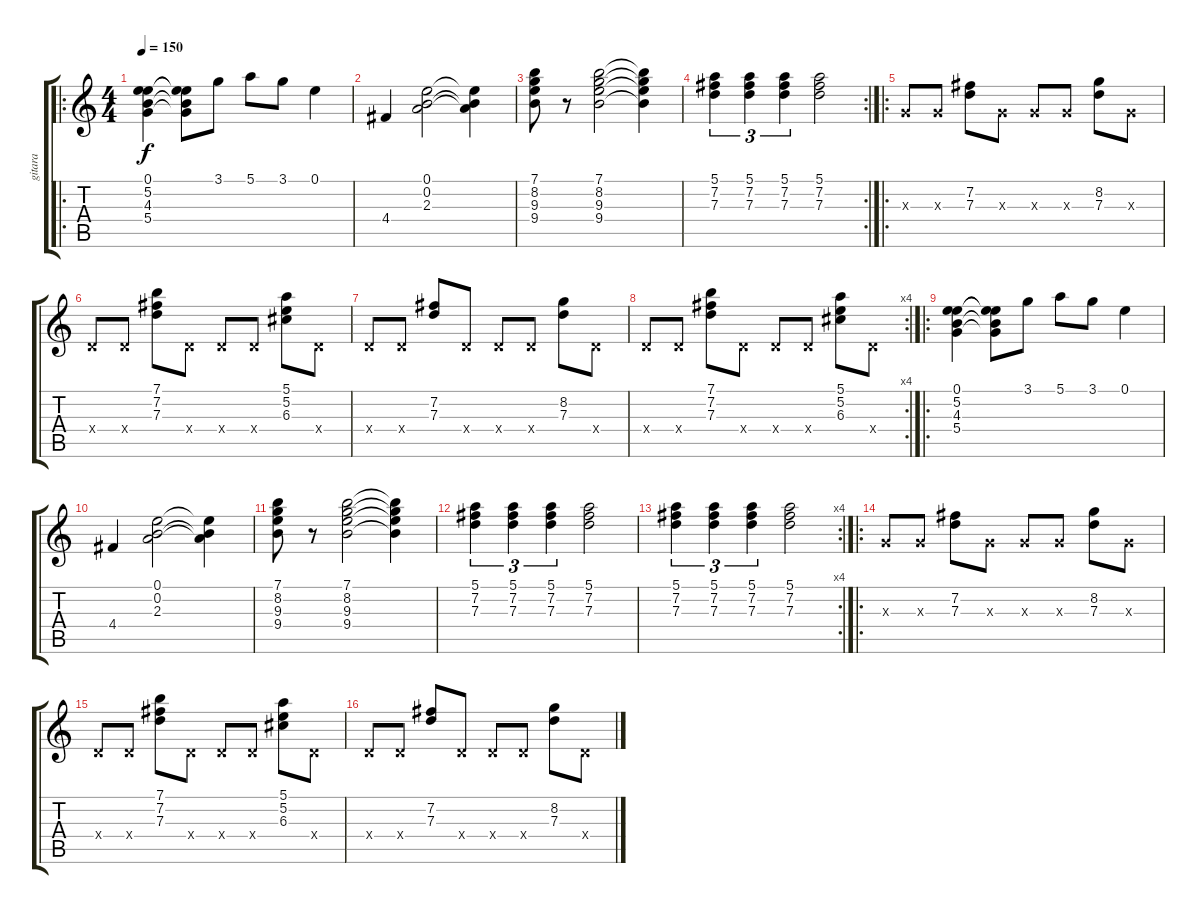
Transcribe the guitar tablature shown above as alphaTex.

\track ("gitara" "gitara") {instrument acousticguitarsteel}
\staff {score tabs}
\tuning (E4 B3 G3 D3 A2 E2) {hide}
\ro
\ts (4 4)
\tempo 150
\clef g2
\ks c
(0.1 5.2 4.3 5.4).4{dy f instrument acousticguitarsteel} (0.1{t} 5.2{t} 4.3{t} 5.4{t}).8 3.1.8 5.1.8 3.1.8 0.1.4 |
4.4.4 (0.1 0.2 2.3).2 (0.1{t} 0.2{t} 2.3{t}).4 |
(7.1 8.2 9.3 9.4).8 r.8 (7.1 8.2 9.3 9.4).2 (7.1{t} 8.2{t} 9.3{t} 9.4{t}).4 |
\rc 2
(5.1 7.2 7.3).4{tu (3 2)} (5.1 7.2 7.3).4{tu (3 2)} (5.1 7.2 7.3).4{tu (3 2)} (5.1 7.2 7.3).2 |
\ro
0.3{x}.8 0.3{x}.8 (7.2 7.3).8 0.3{x}.8 0.3{x}.8 0.3{x}.8 (8.2 7.3).8 0.3{x}.8 |
0.4{x}.8 0.4{x}.8 (7.1 7.2 7.3).8 0.4{x}.8 0.4{x}.8 0.4{x}.8 (5.1 5.2 6.3).8 0.4{x}.8 |
0.4{x}.8 0.4{x}.8 (7.2 7.3).8 0.4{x}.8 0.4{x}.8 0.4{x}.8 (8.2 7.3).8 0.4{x}.8 |
\rc 4
0.4{x}.8 0.4{x}.8 (7.1 7.2 7.3).8 0.4{x}.8 0.4{x}.8 0.4{x}.8 (5.1 5.2 6.3).8 0.4{x}.8 |
\ro
(0.1 5.2 4.3 5.4).4 (0.1{t} 5.2{t} 4.3{t} 5.4{t}).8 3.1.8 5.1.8 3.1.8 0.1.4 |
4.4.4 (0.1 0.2 2.3).2 (0.1{t} 0.2{t} 2.3{t}).4 |
(7.1 8.2 9.3 9.4).8 r.8 (7.1 8.2 9.3 9.4).2 (7.1{t} 8.2{t} 9.3{t} 9.4{t}).4 |
(5.1 7.2 7.3).4{tu (3 2)} (5.1 7.2 7.3).4{tu (3 2)} (5.1 7.2 7.3).4{tu (3 2)} (5.1 7.2 7.3).2 |
\rc 4
(5.1 7.2 7.3).4{tu (3 2)} (5.1 7.2 7.3).4{tu (3 2)} (5.1 7.2 7.3).4{tu (3 2)} (5.1 7.2 7.3).2 |
\ro
0.3{x}.8 0.3{x}.8 (7.2 7.3).8 0.3{x}.8 0.3{x}.8 0.3{x}.8 (8.2 7.3).8 0.3{x}.8 |
0.4{x}.8 0.4{x}.8 (7.1 7.2 7.3).8 0.4{x}.8 0.4{x}.8 0.4{x}.8 (5.1 5.2 6.3).8 0.4{x}.8 |
0.4{x}.8 0.4{x}.8 (7.2 7.3).8 0.4{x}.8 0.4{x}.8 0.4{x}.8 (8.2 7.3).8 0.4{x}.8
